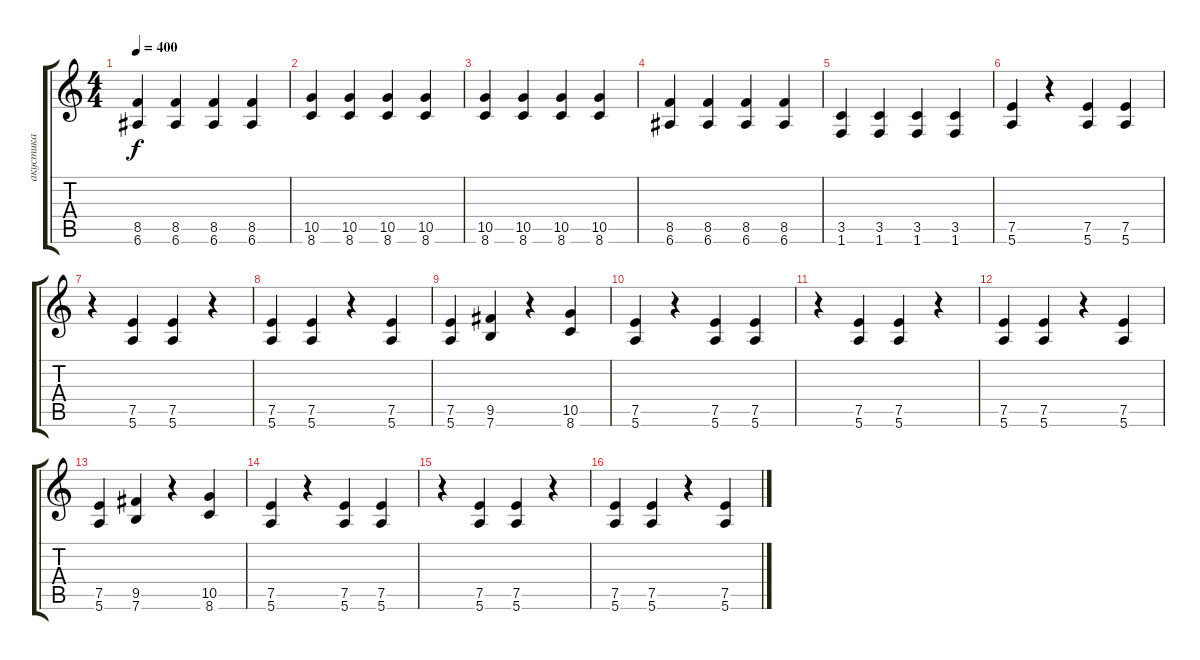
\track ("акустика" "акустика") {instrument acousticguitarsteel}
\staff {score tabs}
\tuning (E4 B3 G3 D3 A2 E2) {hide}
\ts (4 4)
\tempo 400
\clef g2
\ks c
(8.5 6.6).4{dy f} (8.5 6.6).4 (8.5 6.6).4 (8.5 6.6).4 |
(10.5 8.6).4 (10.5 8.6).4 (10.5 8.6).4 (10.5 8.6).4 |
(10.5 8.6).4 (10.5 8.6).4 (10.5 8.6).4 (10.5 8.6).4 |
(8.5 6.6).4 (8.5 6.6).4 (8.5 6.6).4 (8.5 6.6).4 |
(3.5 1.6).4 (3.5 1.6).4 (3.5 1.6).4 (3.5 1.6).4 |
(7.5 5.6).4 r.4 (7.5 5.6).4 (7.5 5.6).4 |
r.4 (7.5 5.6).4 (7.5 5.6).4 r.4 |
(7.5 5.6).4 (7.5 5.6).4 r.4 (7.5 5.6).4 |
(7.5 5.6).4 (9.5 7.6).4 r.4 (10.5 8.6).4 |
(7.5 5.6).4 r.4 (7.5 5.6).4 (7.5 5.6).4 |
r.4 (7.5 5.6).4 (7.5 5.6).4 r.4 |
(7.5 5.6).4 (7.5 5.6).4 r.4 (7.5 5.6).4 |
(7.5 5.6).4 (9.5 7.6).4 r.4 (10.5 8.6).4 |
(7.5 5.6).4 r.4 (7.5 5.6).4 (7.5 5.6).4 |
r.4 (7.5 5.6).4 (7.5 5.6).4 r.4 |
(7.5 5.6).4 (7.5 5.6).4 r.4 (7.5 5.6).4
